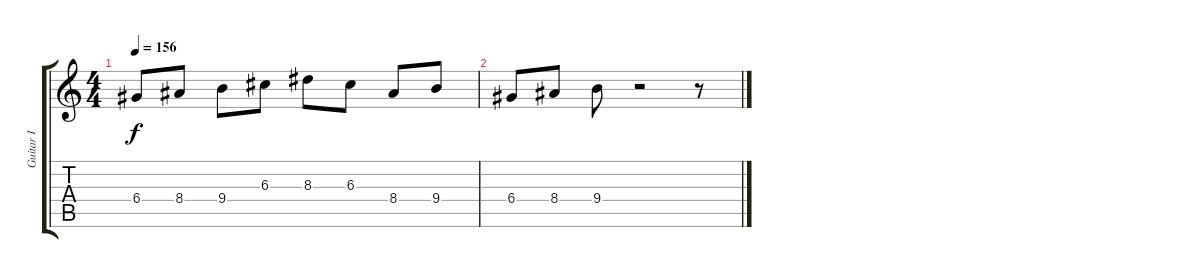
\track ("Guitar I" "Guitar I") {instrument distortionguitar}
\staff {score tabs}
\tuning (E4 B3 G3 D3 A2 E2) {hide}
\ts (4 4)
\tempo 156
\clef g2
\ks c
6.4.8{dy f} 8.4.8 9.4.8 6.3.8 8.3.8 6.3.8 8.4.8 9.4.8 |
6.4.8 8.4.8 9.4.8 r.2 r.8
